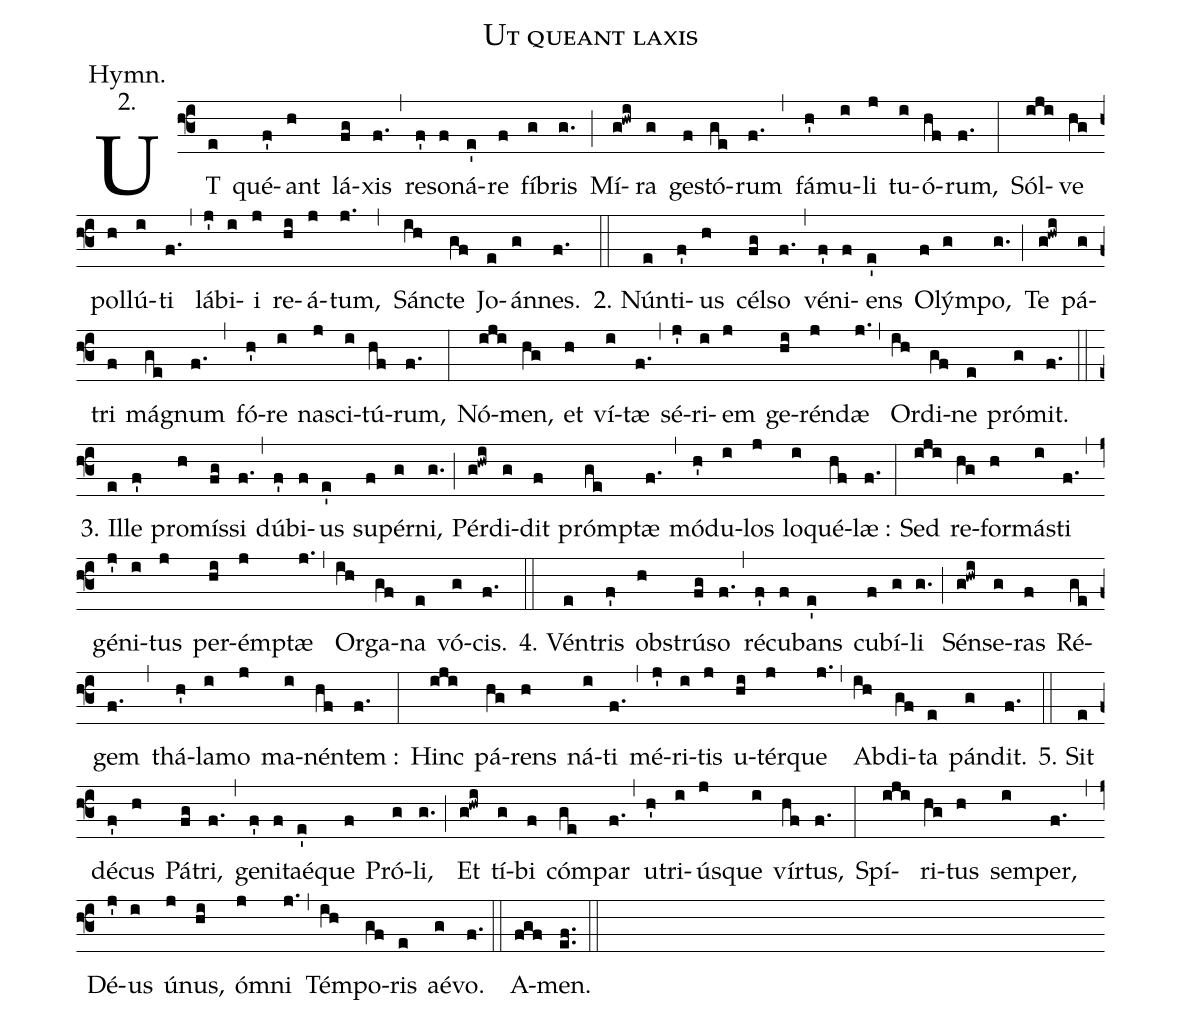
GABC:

name: Ut queant laxis;
office-part: Hymn for Birth of St John the Baptist;
mode: 2;
annotation: Hymn.;
annotation: 2.;
%%
% The syntax in this part is called gabc. Please refer to http://home.gna.org/gregorio/gabc/#basis

(f3)UT(e) qué(f')ant(h) lá(fg)xis(f.) (,) re(f')so(f)ná(e')re(f) fí(g)bris(g.) (;)
Mí(g!hwi)ra(g) ge(f)stó(ge)rum(f.) (,) fá(h')mu(i)li(j) tu(i)ó(hf)rum,(f.) (:)
Sól(iji)ve(hg) pol(h)lú(i)ti(f.) (,) lá(j')bi(i)i(j) re(hi)á(j)tum,(j.) (,) Sán(ih)cte(gf) Jo(e)án(g)nes.(f.) (::)

2. Nún(e)ti(f')us(h) cél(fg)so(f.) (,) vé(f')ni(f)ens(e') O(f)lým(g)po,(g.) (;)
Te(g!hwi) pá(g)tri(f) má(ge)gnum(f.) (,) fó(h')re(i) na(j)sci(i)tú(hf)rum,(f.) (:)
Nó(iji)men,(hg) et(h) ví(i)tæ(f.) (,) sé(j')ri(i)em(j) ge(hi)rén(j)dæ(j.) (,) Or(ih)di(gf)ne(e) pró(g)mit.(f.) (::)

3. Il(e)le(f') pro(h)mís(fg)si(f.) (,) dú(f')bi(f)us(e') su(f)pér(g)ni,(g.) (;)
Pér(g!hwi)di(g)dit(f) próm(ge)ptæ(f.) (,) mó(h')du(i)los(j) lo(i)qué(hf)læ :(f.) (:)
Sed(iji) re(hg)for(h)má(i)sti(f.) (,) gé(j')ni(i)tus(j) per(hi)ém(j)ptæ(j.) (,) Or(ih)ga(gf)na(e) vó(g)cis.(f.) (::)

4. Vén(e)tris(f') obs(h)trú(fg)so(f.) (,) ré(f')cu(f)bans(e') cu(f)bí(g)li(g.) (;)
Sén(g!hwi)se(g)ras(f) Ré(ge)gem(f.) (,) thá(h')la(i)mo(j) ma(i)nén(hf)tem :(f.) (:)
Hinc(iji) pá(hg)rens(h) ná(i)ti(f.) (,) mé(j')ri(i)tis(j) u(hi)tér(j)que(j.) (,) Ab(ih)di(gf)ta(e) pán(g)dit.(f.) (::)

5. Sit(e) dé(f')cus(h) Pá(fg)tri,(f.) (,) ge(f')ni(f)taé(e')que(f) Pró(g)li,(g.) (;)
Et(g!hwi) tí(g)bi(f) cóm(ge)par(f.) (,) u(h')tri(i)ús(j)que(i) vír(hf)tus,(f.) (:)
Spí(iji)ri(hg)tus(h) sem(i)per,(f.) (,) Dé(j')us(i) ú(j)nus,(hi) óm(j)ni(j.) (,) Tém(ih)po(gf)ris(e) aé(g)vo.(f.) (::)
A(fgf)men.(ef..) (::)
